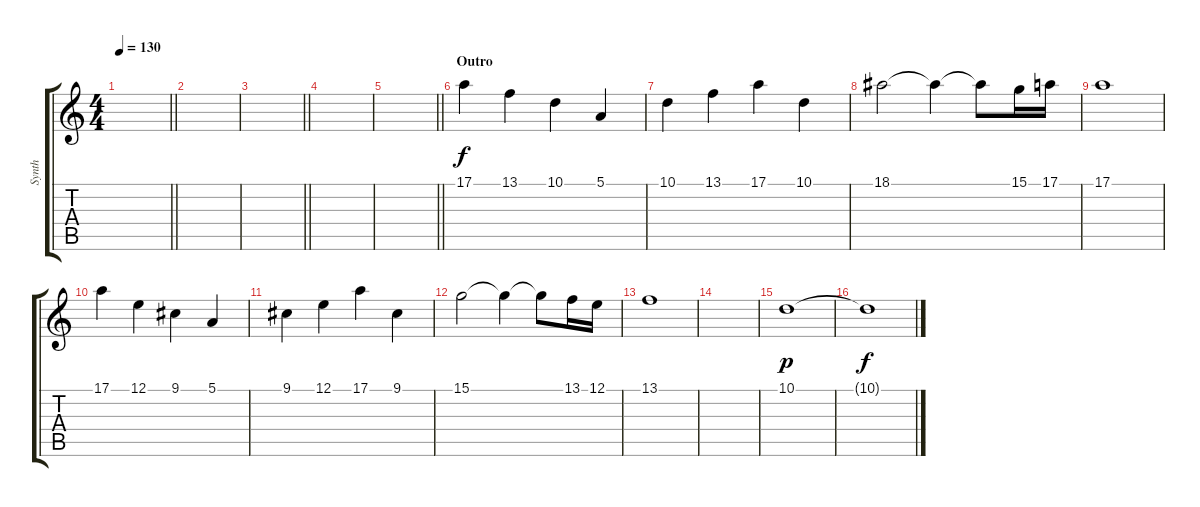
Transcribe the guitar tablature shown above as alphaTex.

\track ("Synth" "Synth") {instrument pad8sweep}
\staff {score tabs}
\tuning (E4 B3 G3 D3 A2 E2) {hide}
\ts (4 4)
\tempo 130
\clef g2
\barLineRight lightlight
\ks c
|
|
\barLineRight lightlight
|
|
\barLineRight lightlight
|
\section ("" "Outro")
17.1.4 13.1.4 10.1.4 5.1.4 |
10.1.4 13.1.4 17.1.4 10.1.4 |
18.1.2 18.1{t}.4 18.1{t}.8 15.1.16 17.1.16 |
17.1.1 |
17.1.4 12.1.4 9.1.4 5.1.4 |
9.1.4 12.1.4 17.1.4 9.1.4 |
15.1.2 15.1{t}.4 15.1{t}.8 13.1.16 12.1.16 |
13.1.1 |
|
10.1.1{dy p} |
10.1{t}.1{dy f}
